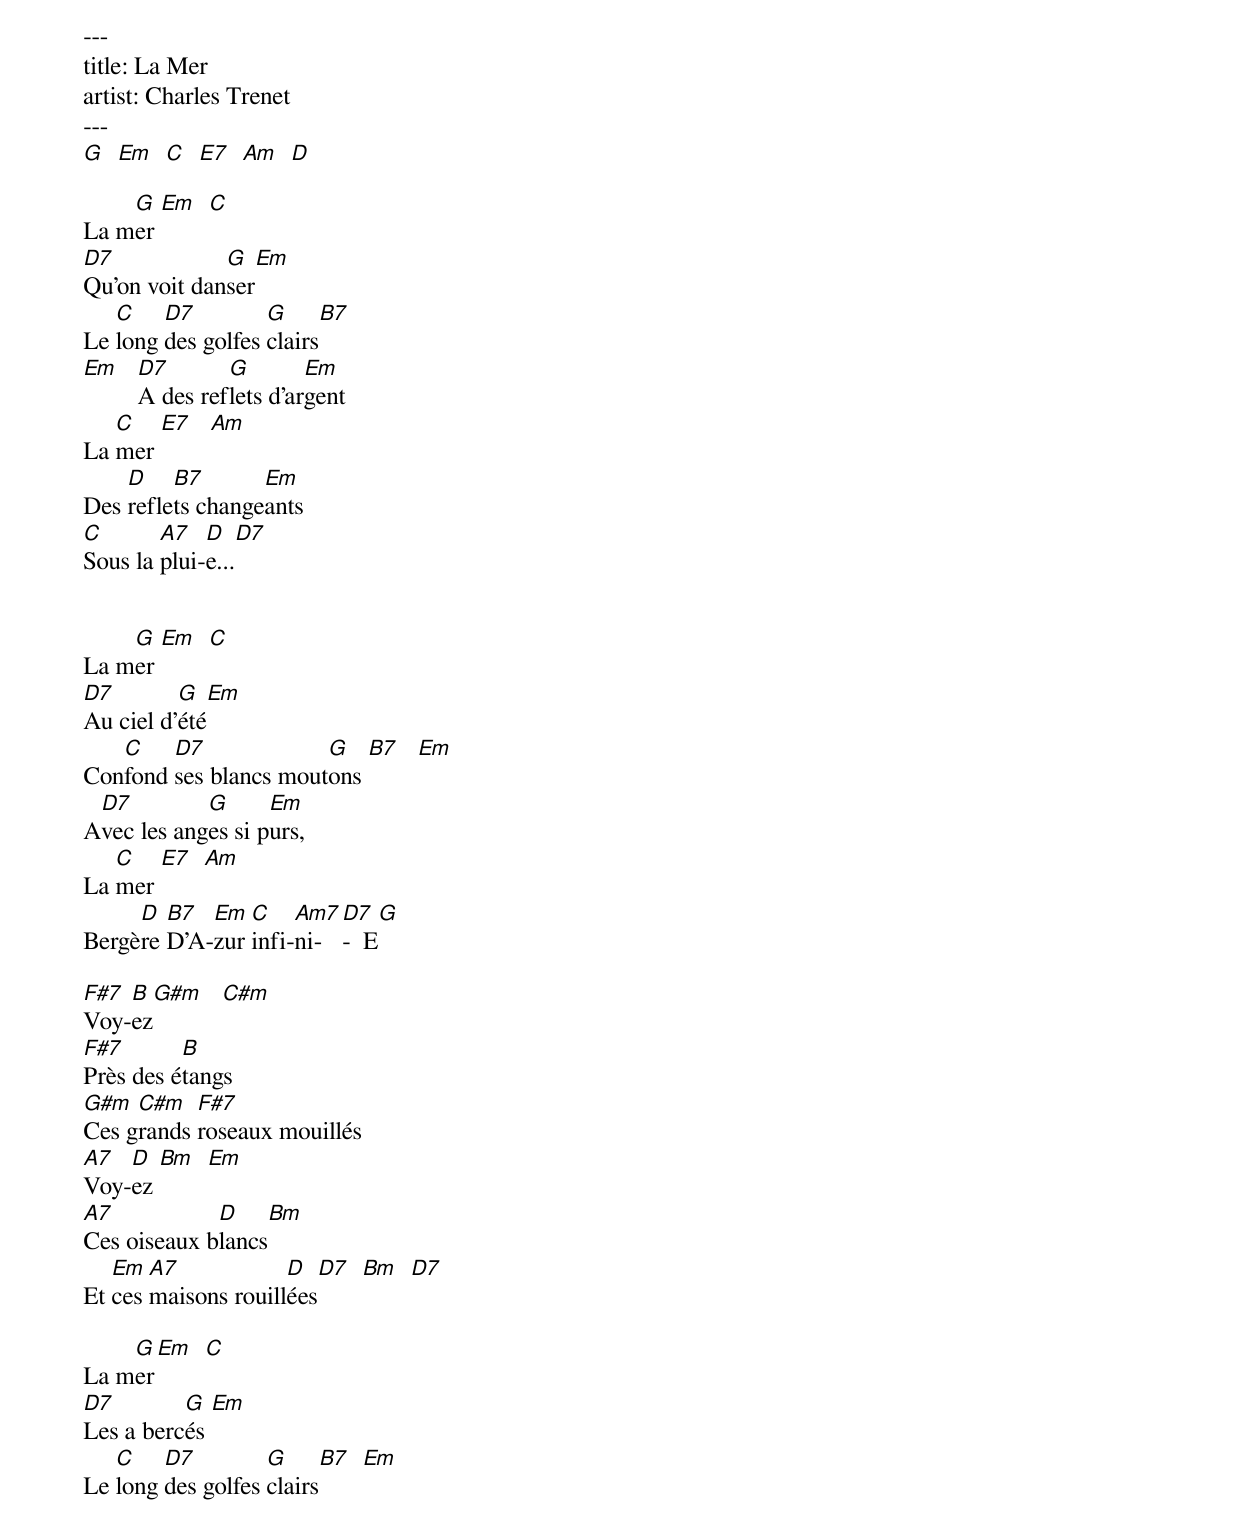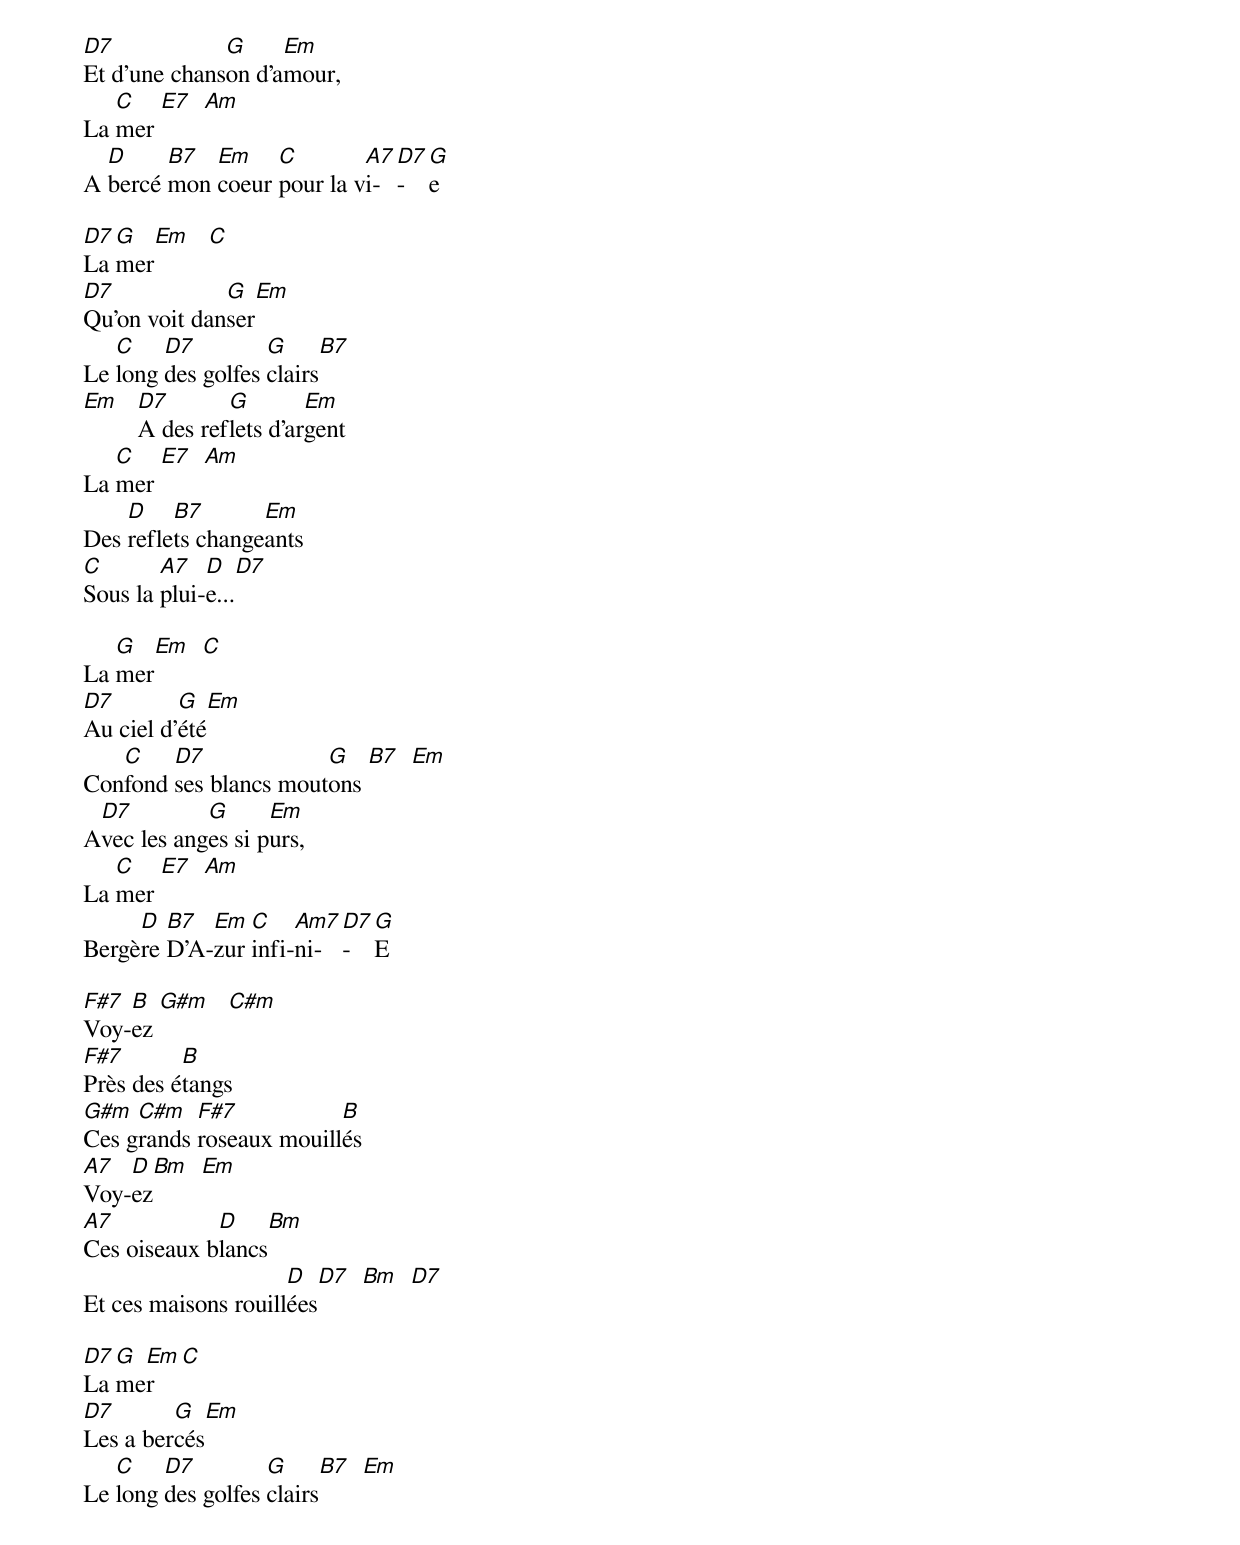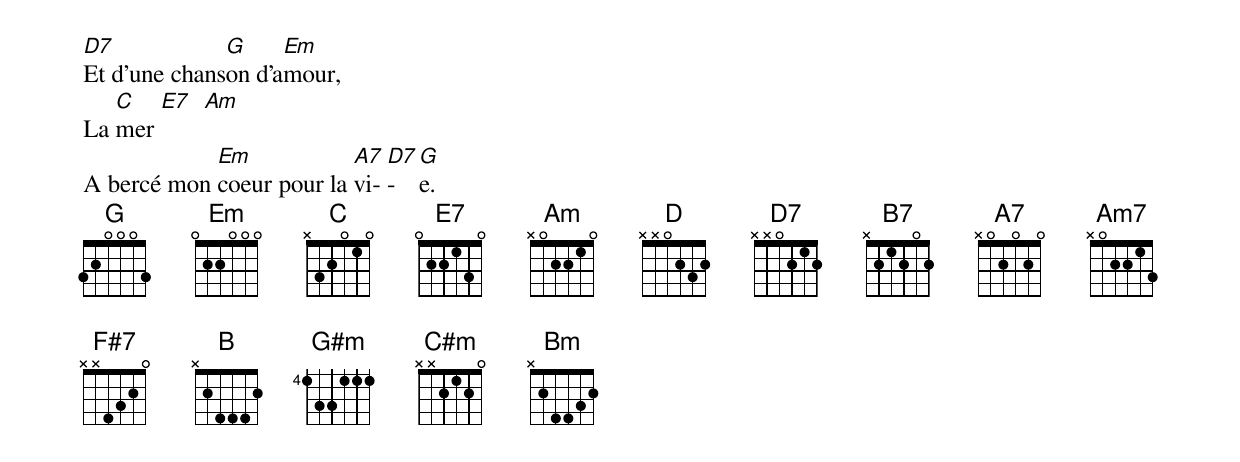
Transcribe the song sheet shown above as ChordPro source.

---
title: La Mer
artist: Charles Trenet
---
[G]  [Em]  [C]  [E7]  [Am]  [D]

La m[G]er [Em]  [C]
[D7]Qu'on voit dan[G]ser[Em]
Le [C]long [D7]des golfes [G]clairs[B7]
[Em]   [D7]A des ref[G]lets d'ar[Em]gent
La [C]mer [E7]   [Am]
Des [D]refle[B7]ts change[Em]ants
[C]Sous la [A7]plui-[D]e...[D7]


La m[G]er [Em]  [C]
[D7]Au ciel d'[G]été[Em]
Con[C]fond [D7]ses blancs mout[G]ons [B7]   [Em]
A[D7]vec les ang[G]es si p[Em]urs,
La [C]mer [E7]  [Am]
Bergè[D]re [B7]D'A-[Em]zur [C]infi-[Am7]ni- [D7]-  E[G]

[F#7]Voy-[B]ez[G#m]   [C#m]
[F#7]Près des é[B]tangs
[G#m]Ces g[C#m]rands [F#7]roseaux mouillés
[A7]Voy-[D]ez [Bm]  [Em]
[A7]Ces oiseaux b[D]lancs[Bm]
Et [Em]ces [A7]maisons rouill[D]ées[D7]  [Bm]  [D7]

La m[G]er[Em]  [C]
[D7]Les a berc[G]és [Em]
Le [C]long [D7]des golfes [G]clairs[B7]  [Em]
[D7]Et d'une chans[G]on d'a[Em]mour,
La [C]mer [E7]  [Am]
A [D]bercé [B7]mon [Em]coeur [C]pour la v[A7]i- [D7]-  [G]e

[D7]La [G]mer[Em]   [C]
[D7]Qu'on voit dan[G]ser[Em]
Le [C]long [D7]des golfes [G]clairs[B7]
[Em]   [D7]A des ref[G]lets d'ar[Em]gent
La [C]mer [E7]  [Am]
Des [D]refle[B7]ts change[Em]ants
[C]Sous la [A7]plui-[D]e...[D7]

La [G]mer[Em]  [C]
[D7]Au ciel d'[G]été[Em]
Con[C]fond [D7]ses blancs mout[G]ons [B7]  [Em]
A[D7]vec les ang[G]es si p[Em]urs,
La [C]mer [E7]  [Am]
Bergè[D]re [B7]D'A-[Em]zur [C]infi-[Am7]ni- [D7]-  [G]E

[F#7]Voy-[B]ez [G#m]   [C#m]
[F#7]Près des é[B]tangs
[G#m]Ces g[C#m]rands [F#7]roseaux mouill[B]és
[A7]Voy-[D]ez[Bm]  [Em]
[A7]Ces oiseaux b[D]lancs[Bm]
Et ces maisons rouill[D]ées[D7]  [Bm]  [D7]

[D7]La [G]me[Em]r [C]
[D7]Les a ber[G]cés[Em]
Le [C]long [D7]des golfes [G]clairs[B7]  [Em]
[D7]Et d'une chans[G]on d'a[Em]mour,
La [C]mer [E7]  [Am]
A bercé mon [Em]coeur pour la [A7]vi- [D7]-  [G]e.
